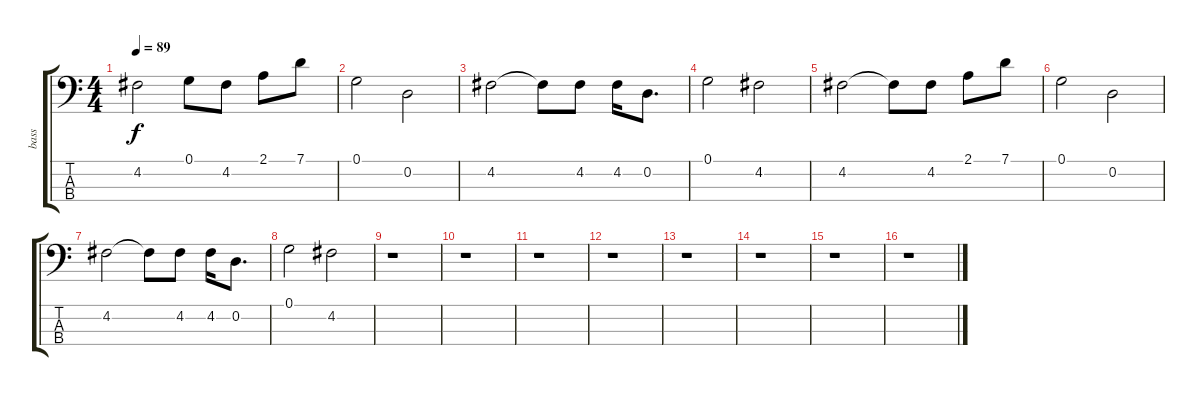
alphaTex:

\track ("bass" "bass") {instrument slapbass1}
\staff {score tabs}
\tuning (G2 D2 A1 E1) {hide}
\ts (4 4)
\tempo 89
\clef f4
\ks c
4.2.2{dy f} 0.1{t}.8 4.2.8 2.1.8 7.1.8 |
0.1.2 0.2.2 |
4.2.2 4.2{t}.8 4.2.8 4.2.16 0.2.8{d} |
0.1.2 4.2.2 |
4.2.2 4.2{t}.8 4.2.8 2.1.8 7.1.8 |
0.1.2 0.2.2 |
4.2.2 4.2{t}.8 4.2.8 4.2.16 0.2.8{d} |
0.1.2 4.2.2 |
r.1 |
r.1 |
r.1 |
r.1 |
r.1 |
r.1 |
r.1 |
r.1
